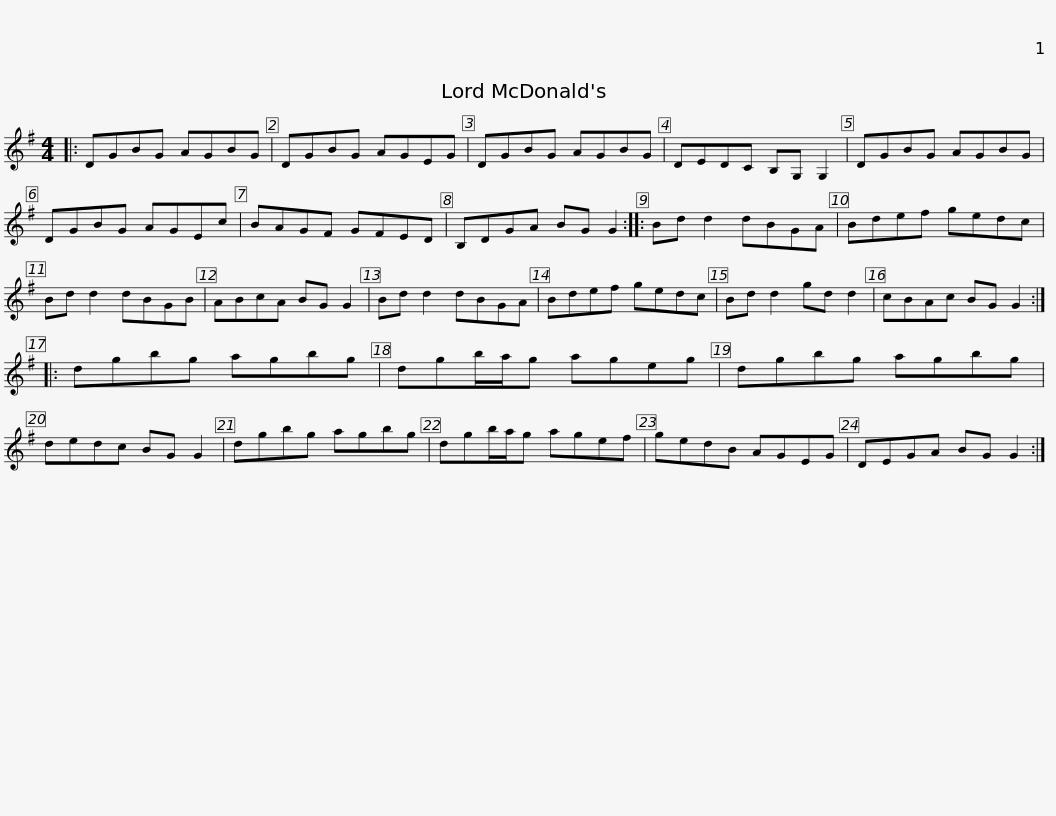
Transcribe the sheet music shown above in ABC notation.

X:1
L:1/8
M:4/4
I:linebreak $
K:G
V:1 treble
V:1
|: DGBG AGBG | DGBG AGEG | DGBG AGBG | DEDC B,G, G,2 | DGBG AGBG |$ %5
 DGBG AGEc | BAGF GFED | B,DGA BG G2 :: Bd d2 dBGA | Bdef gedc | %10
 Bd d2 dBGB |$ ABcA BG G2 | Bd d2 dBGA | Bdef gedc | Bd d2 gd d2 | %15
 cBAc BG G2 :: dgbg agbg |$ dgb/a/g ageg | dgbg agbg | dedc BG G2 | %20
 dgbg agbg | dgb/a/g agef |$ gedB AGEG | DEGA BG G2 :| %24
